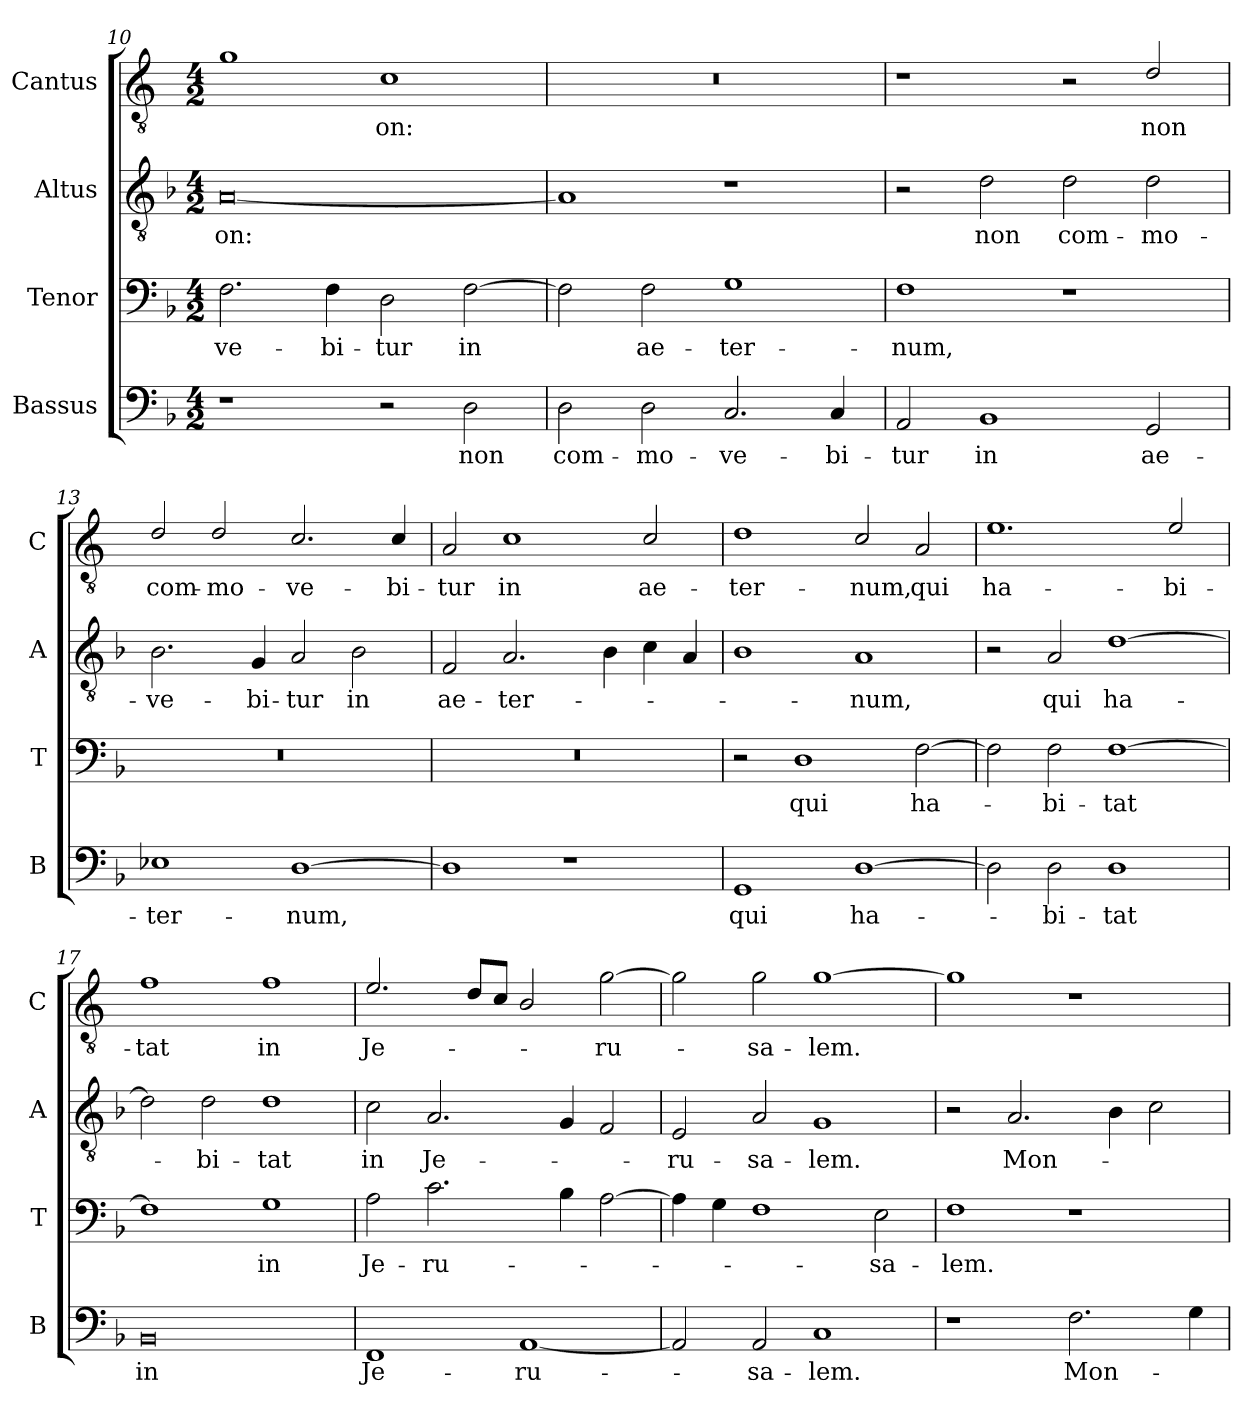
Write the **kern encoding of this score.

**kern	**text	**kern	**text	**kern	**text	**kern	**text
*part4	*part4	*part3	*part3	*part2	*part2	*part1	*part1
*staff4	*staff4	*staff3	*staff3	*staff2	*staff2	*staff1	*staff1
*I"Bassus	*	*I"Tenor	*	*I"Altus	*	*I"Cantus	*
*I'B	*	*I'T	*	*I'A	*	*I'C	*
*clefF4	*	*clefF4	*	*clefGv2	*	*clefGv2	*
*	*	*	*	*	*	*ITrd4c7	*
*k[b-]	*	*k[b-]	*	*k[b-]	*	*k[b-]	*
*F:	*	*F:	*	*F:	*	*F:	*
*M4/2	*	*M4/2	*	*M4/2	*	*M4/2	*
=10	=10	=10	=10	=10	=10	=10	=10
!	!	!	!LO:LY:b	!	!LO:LY:b	!	!
1r	.	2.F\	-ve-	[0A	-on:	1c	.
!	!	!	!LO:LY:b	!	!	!	!
.	.	4F\	-bi-	.	.	.	.
!	!	!	!LO:LY:b	!	!	!	!LO:LY:b
2r	.	2D\	-tur	.	.	1F	-on:
!	!LO:LY:b	!	!LO:LY:b	!	!	!	!
2D\	non	[2F\	in	.	.	.	.
=11	=11	=11	=11	=11	=11	=11	=11
!	!LO:LY:b	!	!	!	!	!	!
2D\	com-	2F\]	.	1A]	.	0r	.
!	!LO:LY:b	!	!LO:LY:b	!	!	!	!
2D\	-mo-	2F\	ae-	.	.	.	.
!	!LO:LY:b	!	!LO:LY:b	!	!	!	!
2.C/	-ve-	1G	-ter-	1r	.	.	.
!	!LO:LY:b	!	!	!	!	!	!
4C/	-bi-	.	.	.	.	.	.
!!LO:LB:g=z
=12	=12	=12	=12	=12	=12	=12	=12
!	!LO:LY:b	!	!LO:LY:b	!	!	!	!
2AA/	-tur	1F	-num,	2r	.	1r	.
!	!LO:LY:b	!	!	!	!LO:LY:b	!	!
1BB-	in	.	.	2d\	non	.	.
!	!	!	!	!	!LO:LY:b	!	!
.	.	1r	.	2d\	com-	2r	.
!	!LO:LY:b	!	!	!	!LO:LY:b	!	!LO:LY:b
2GG/	ae-	.	.	2d\	-mo-	2G/	non
=13	=13	=13	=13	=13	=13	=13	=13
!	!LO:LY:b	!	!	!	!LO:LY:b	!	!LO:LY:b
1E-X	-ter-	0r	.	2.B-\	-ve-	2G/	com-
!	!	!	!	!	!	!	!LO:LY:b
.	.	.	.	.	.	2G/	-mo-
!	!	!	!	!	!LO:LY:b	!	!
.	.	.	.	4G/	-bi-	.	.
!	!LO:LY:b	!	!	!	!LO:LY:b	!	!LO:LY:b
[1D	-num,	.	.	2A/	-tur	2.F/	-ve-
!	!	!	!	!	!LO:LY:b	!	!
.	.	.	.	2B-\	in	.	.
!	!	!	!	!	!	!	!LO:LY:b
.	.	.	.	.	.	4F/	-bi-
=14	=14	=14	=14	=14	=14	=14	=14
!	!	!	!	!	!LO:LY:b	!	!LO:LY:b
1D]	.	0r	.	2F/	ae-	2D/	-tur
!	!	!	!	!	!LO:LY:b	!	!LO:LY:b
.	.	.	.	2.A/	-ter-	1F	in
1r	.	.	.	.	.	.	.
.	.	.	.	4B-\	.	.	.
!	!	!	!	!	!	!	!LO:LY:b
.	.	.	.	4c\	.	2F/	ae-
.	.	.	.	4A/	.	.	.
=15	=15	=15	=15	=15	=15	=15	=15
!	!LO:LY:b	!	!	!	!	!	!LO:LY:b
1GG	qui	2r	.	1B-	.	1G	-ter-
!	!	!	!LO:LY:b	!	!	!	!
.	.	1D	qui	.	.	.	.
!	!LO:LY:b	!	!	!	!LO:LY:b	!	!LO:LY:b
[1D	ha-	.	.	1A	-num,	2F/	-num,
!	!	!	!LO:LY:b	!	!	!	!LO:LY:b
.	.	[2F\	ha-	.	.	2D/	qui
=16	=16	=16	=16	=16	=16	=16	=16
!	!	!	!	!	!	!	!LO:LY:b
2D\]	.	2F\]	.	2r	.	1.A	ha-
!	!LO:LY:b	!	!LO:LY:b	!	!LO:LY:b	!	!
2D\	-bi-	2F\	-bi-	2A/	qui	.	.
!	!LO:LY:b	!	!LO:LY:b	!	!LO:LY:b	!	!
1D	-tat	[1F	-tat	[1d	ha-	.	.
!	!	!	!	!	!	!	!LO:LY:b
.	.	.	.	.	.	2A/	-bi-
=17	=17	=17	=17	=17	=17	=17	=17
!	!LO:LY:b	!	!	!	!	!	!LO:LY:b
0BB-	in	1F]	.	2d\]	.	1B-	-tat
!	!	!	!	!	!LO:LY:b	!	!
.	.	.	.	2d\	-bi-	.	.
!	!	!	!LO:LY:b	!	!LO:LY:b	!	!LO:LY:b
.	.	1G	in	1d	-tat	1B-	in
!!LO:LB:g=z
=18	=18	=18	=18	=18	=18	=18	=18
!	!LO:LY:b	!	!LO:LY:b	!	!LO:LY:b	!	!LO:LY:b
1FF	Je-	2A\	Je-	2c\	in	2.A/	Je-
!	!	!	!LO:LY:b	!	!LO:LY:b	!	!
.	.	2.c\	-ru-	2.A/	Je-	.	.
.	.	.	.	.	.	8G/L	.
.	.	.	.	.	.	8F/J	.
!	!LO:LY:b	!	!	!	!	!	!
[1AA	-ru-	.	.	.	.	2E/	.
.	.	4B-\	.	4G/	.	.	.
!	!	!	!	!	!	!	!LO:LY:b
.	.	[2A\	.	2F/	.	[2c\	-ru-
=19	=19	=19	=19	=19	=19	=19	=19
!	!	!	!	!	!LO:LY:b	!	!
2AA/]	.	4A\]	.	2E/	-ru-	2c\]	.
.	.	4G\	.	.	.	.	.
!	!LO:LY:b	!	!	!	!LO:LY:b	!	!LO:LY:b
2AA/	-sa-	1F	.	2A/	-sa-	2c\	-sa-
!	!LO:LY:b	!	!	!	!LO:LY:b	!	!LO:LY:b
1C	-lem.	.	.	1G	-lem.	[1c	-lem.
!	!	!	!LO:LY:b	!	!	!	!
.	.	2E\	-sa-	.	.	.	.
=20	=20	=20	=20	=20	=20	=20	=20
!	!	!	!LO:LY:b	!	!	!	!
1r	.	1F	-lem.	2r	.	1c]	.
!	!	!	!	!	!LO:LY:b	!	!
.	.	.	.	2.A/	Mon-	.	.
!	!LO:LY:b	!	!	!	!	!	!
2.F\	Mon-	1r	.	.	.	1r	.
.	.	.	.	4B-\	.	.	.
.	.	.	.	2c\	.	.	.
4G\	.	.	.	.	.	.	.
=	=	=	=	=	=	=	=
*-	*-	*-	*-	*-	*-	*-	*-
